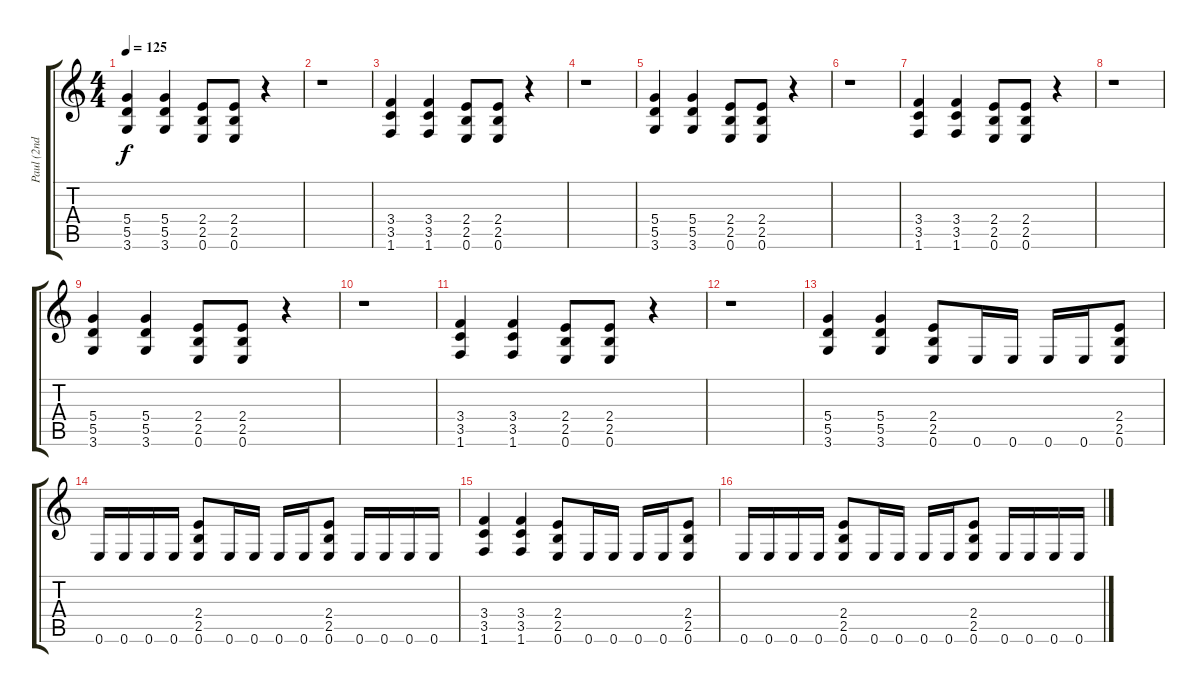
\track ("Paul (2nd Guitar)" "Paul (2nd ") {instrument distortionguitar}
\staff {score tabs}
\tuning (E4 B3 G3 D3 A2 E2) {hide}
\ts (4 4)
\tempo 125
\clef g2
\ks c
(5.4 5.5 3.6).4{dy f} (5.4 5.5 3.6).4 (2.4 2.5 0.6).8 (2.4 2.5 0.6).8 r.4 |
r.1 |
(3.4 3.5 1.6).4 (3.4 3.5 1.6).4 (2.4 2.5 0.6).8 (2.4 2.5 0.6).8 r.4 |
r.1 |
(5.4 5.5 3.6).4 (5.4 5.5 3.6).4 (2.4 2.5 0.6).8 (2.4 2.5 0.6).8 r.4 |
r.1 |
(3.4 3.5 1.6).4 (3.4 3.5 1.6).4 (2.4 2.5 0.6).8 (2.4 2.5 0.6).8 r.4 |
r.1 |
(5.4 5.5 3.6).4 (5.4 5.5 3.6).4 (2.4 2.5 0.6).8 (2.4 2.5 0.6).8 r.4 |
r.1 |
(3.4 3.5 1.6).4 (3.4 3.5 1.6).4 (2.4 2.5 0.6).8 (2.4 2.5 0.6).8 r.4 |
r.1 |
(5.4 5.5 3.6).4 (5.4 5.5 3.6).4 (2.4 2.5 0.6).8 0.6.16 0.6.16 0.6.16 0.6.16 (2.4 2.5 0.6).8 |
0.6.16 0.6.16 0.6.16 0.6.16 (2.4 2.5 0.6).8 0.6.16 0.6.16 0.6.16 0.6.16 (2.4 2.5 0.6).8 0.6.16 0.6.16 0.6.16 0.6.16 |
(3.4 3.5 1.6).4 (3.4 3.5 1.6).4 (2.4 2.5 0.6).8 0.6.16 0.6.16 0.6.16 0.6.16 (2.4 2.5 0.6).8 |
0.6.16 0.6.16 0.6.16 0.6.16 (2.4 2.5 0.6).8 0.6.16 0.6.16 0.6.16 0.6.16 (2.4 2.5 0.6).8 0.6.16 0.6.16 0.6.16 0.6.16
